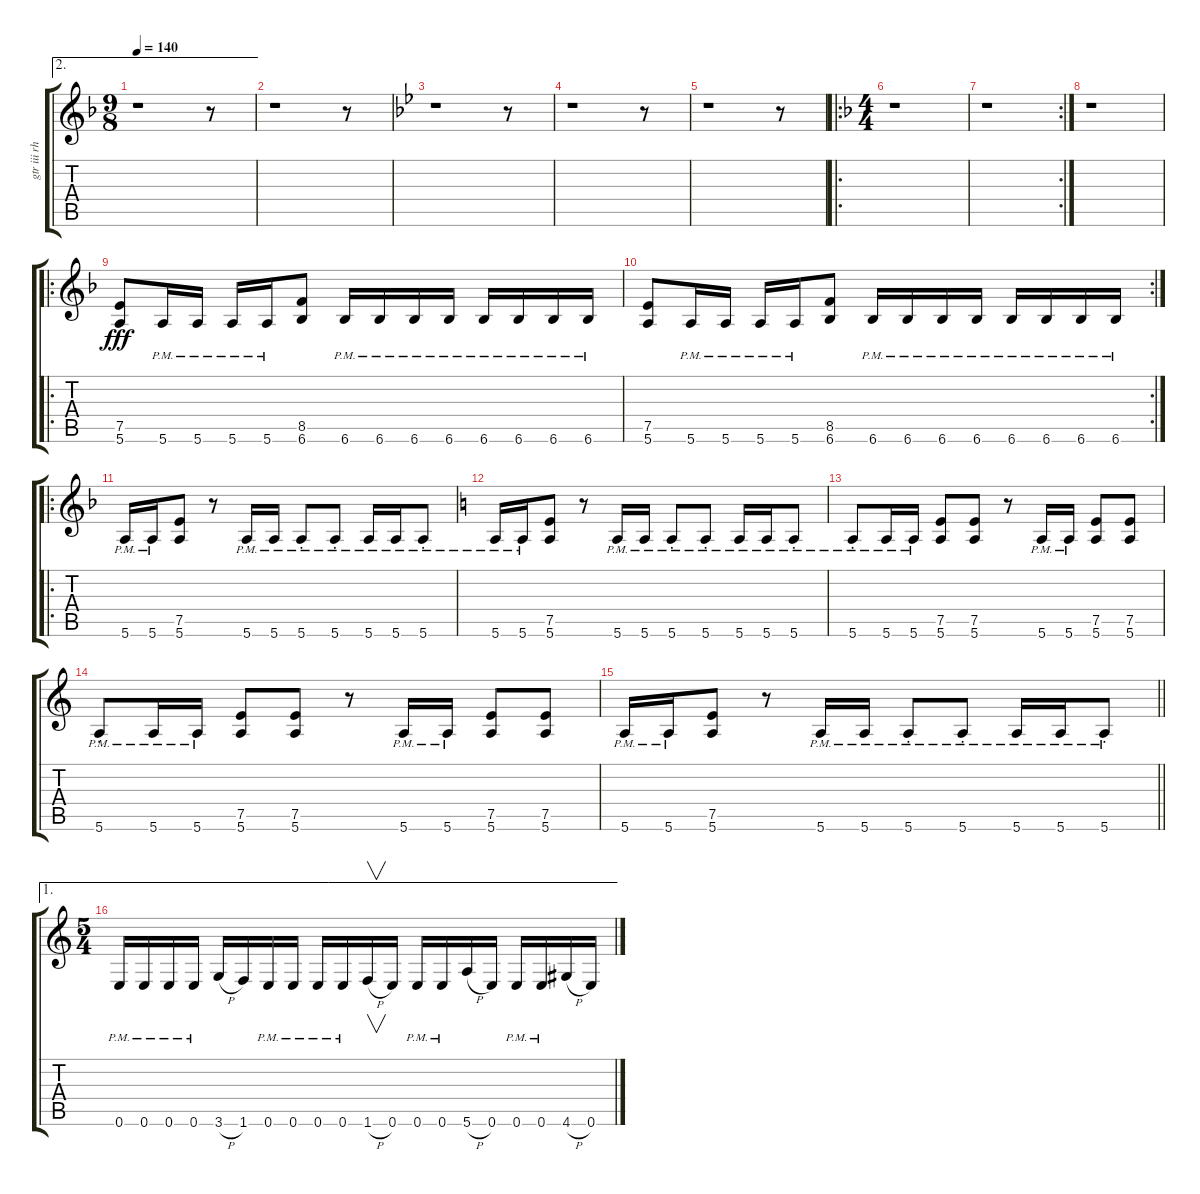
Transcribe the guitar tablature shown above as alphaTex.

\track ("gtr iii rhy" "gtr iii rh") {instrument overdrivenguitar}
\staff {score tabs}
\tuning (E4 B3 G3 D3 A2 E2) {hide}
\ae 2
\ts (9 8)
\tempo 140
\clef g2
\ks f
r.1{dy ff} r.8 |
r.1 r.8 |
\ks bb
r.1 r.8 |
r.1 r.8 |
r.1 r.8 |
\ro
\ts (4 4)
\ks f
r.1 |
\rc 2
r.1 |
r.1 |
\ro
(7.5 5.6).8{dy fff} 5.6{pm}.16 5.6{pm}.16 5.6{pm}.16 5.6{pm}.16 (8.5 6.6).8 6.6{pm}.16 6.6{pm}.16 6.6{pm}.16 6.6{pm}.16 6.6{pm}.16 6.6{pm}.16 6.6{pm}.16 6.6{pm}.16 |
\rc 2
(7.5 5.6).8 5.6{pm}.16 5.6{pm}.16 5.6{pm}.16 5.6{pm}.16 (8.5 6.6).8 6.6{pm}.16 6.6{pm}.16 6.6{pm}.16 6.6{pm}.16 6.6{pm}.16 6.6{pm}.16 6.6{pm}.16 6.6{pm}.16 |
\ro
5.6{pm}.16 5.6{pm}.16 (7.5 5.6).8 r.8 5.6{pm}.16 5.6{pm}.16 5.6{pm st}.8 5.6{pm st}.8 5.6{pm}.16 5.6{pm}.16 5.6{pm st}.8 |
\ks c
5.6{pm}.16 5.6{pm}.16 (7.5 5.6).8 r.8 5.6{pm}.16 5.6{pm}.16 5.6{pm st}.8 5.6{pm st}.8 5.6{pm}.16 5.6{pm}.16 5.6{pm st}.8 |
5.6{pm st}.8 5.6{pm}.16 5.6{pm}.16 (7.5 5.6).8 (7.5 5.6).8 r.8 5.6{pm}.16 5.6{pm}.16 (7.5 5.6).8 (7.5 5.6).8 |
5.6{pm st}.8 5.6{pm}.16 5.6{pm}.16 (7.5 5.6).8 (7.5 5.6).8 r.8 5.6{pm}.16 5.6{pm}.16 (7.5 5.6).8 (7.5 5.6).8 |
\barLineRight lightlight
5.6{pm}.16 5.6{pm}.16 (7.5 5.6).8 r.8 5.6{pm}.16 5.6{pm}.16 5.6{pm st}.8 5.6{pm st}.8 5.6{pm}.16 5.6{pm}.16 5.6{pm st}.8 |
\ae 1
\ts (5 4)
0.6{pm}.16 0.6{pm}.16 0.6{pm}.16 0.6{pm}.16 3.6{h}.16 1.6.16 0.6{pm}.16 0.6{pm}.16 0.6{pm}.16 0.6{pm}.16 1.6{h}.16{v} 0.6.16 0.6{pm}.16 0.6{pm}.16 5.6{h}.16 0.6.16 0.6{pm}.16 0.6{pm}.16 4.6{h}.16 0.6.16
